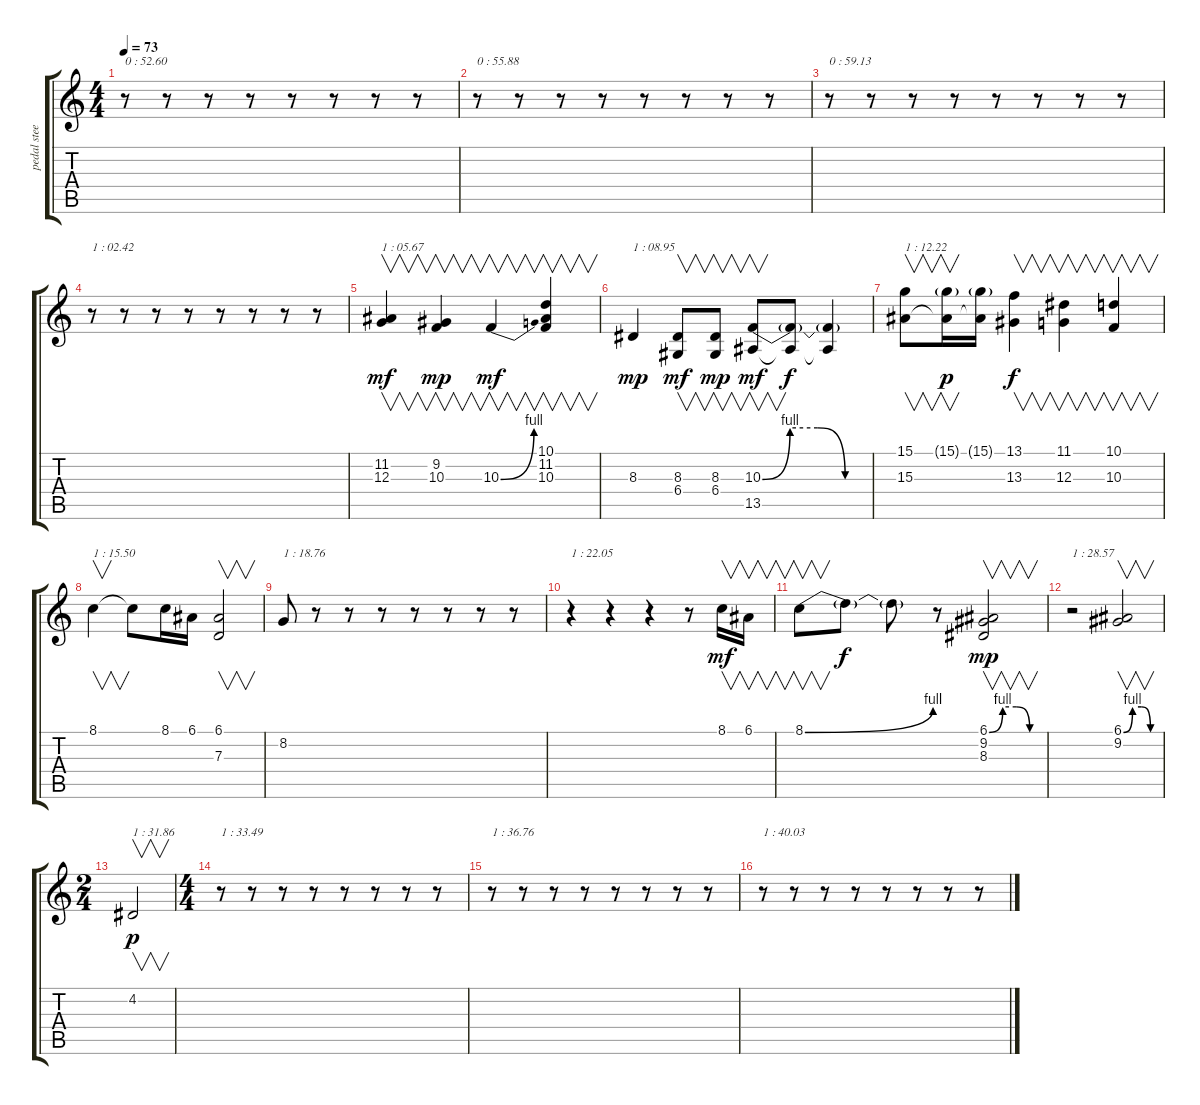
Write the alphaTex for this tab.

\track ("pedal steel" "pedal stee") {instrument pad3polysynth}
\staff {score tabs}
\tuning (E4 B3 G3 D3 A2 E2) {hide}
\ts (4 4)
\tempo 73
\clef g2
\ks c
r.8{txt "0 : 52.60" dy mf} r.8 r.8 r.8 r.8 r.8 r.8 r.8 |
r.8{txt "0 : 55.88"} r.8 r.8 r.8 r.8 r.8 r.8 r.8 |
r.8{txt "0 : 59.13"} r.8 r.8 r.8 r.8 r.8 r.8 r.8 |
r.8{txt "1 : 02.42"} r.8 r.8 r.8 r.8 r.8 r.8 r.8 |
(11.2 12.3).4{v txt "1 : 05.67"} (9.2 10.3).4{v dy mp} 10.3{be (bend 0 0 60 4)}.4{v dy mf} (10.1 11.2 10.3).4{v} |
8.3.4{txt "1 : 08.95" dy mp} (8.3 6.4).8{v dy mf} (8.3 6.4).8{v dy mp} (10.3{be (custom 0 0 15 4 30 4 45 0 60 0)} 13.5).8{v dy mf} (10.3{t} 13.5{t}).8{dy f} (10.3{t} 13.5{t}).4 |
(15.1 15.3).8{v txt "1 : 12.22"} (15.1{g} 15.3{t}).16{v dy p} (15.1{g} 15.3{t}).16 (13.1 13.3).4{v dy f} (11.1 12.3).4{v} (10.1 10.3).4{v} |
8.1.4{v txt "1 : 15.50"} 8.1{t}.8 8.1.16 6.1.16 (6.1 7.3).2{v} |
8.2.8{txt "1 : 18.76"} r.8 r.8 r.8 r.8 r.8 r.8 r.8 |
r.4{txt "1 : 22.05"} r.4 r.4 r.8 8.1.16{v dy mf} 6.1.16{v} |
8.1{be (bend 0 0 60 4)}.8{v} 8.1{t}.8{dy f} 8.1{t}.8 r.8 (6.1{be (custom 0 0 15 4 30 4 45 0 60 0)} 9.2 8.3).2{v dy mp} |
r.2{txt "1 : 28.57"} (6.1{be (custom 0 0 15 4 30 4 45 0 60 0)} 9.2).2{v} |
\ts (2 4)
4.2.2{v txt "1 : 31.86" dy p} |
\ts (4 4)
r.8{txt "1 : 33.49"} r.8 r.8 r.8 r.8 r.8 r.8 r.8 |
r.8{txt "1 : 36.76"} r.8 r.8 r.8 r.8 r.8 r.8 r.8 |
r.8{txt "1 : 40.03"} r.8 r.8 r.8 r.8 r.8 r.8 r.8
